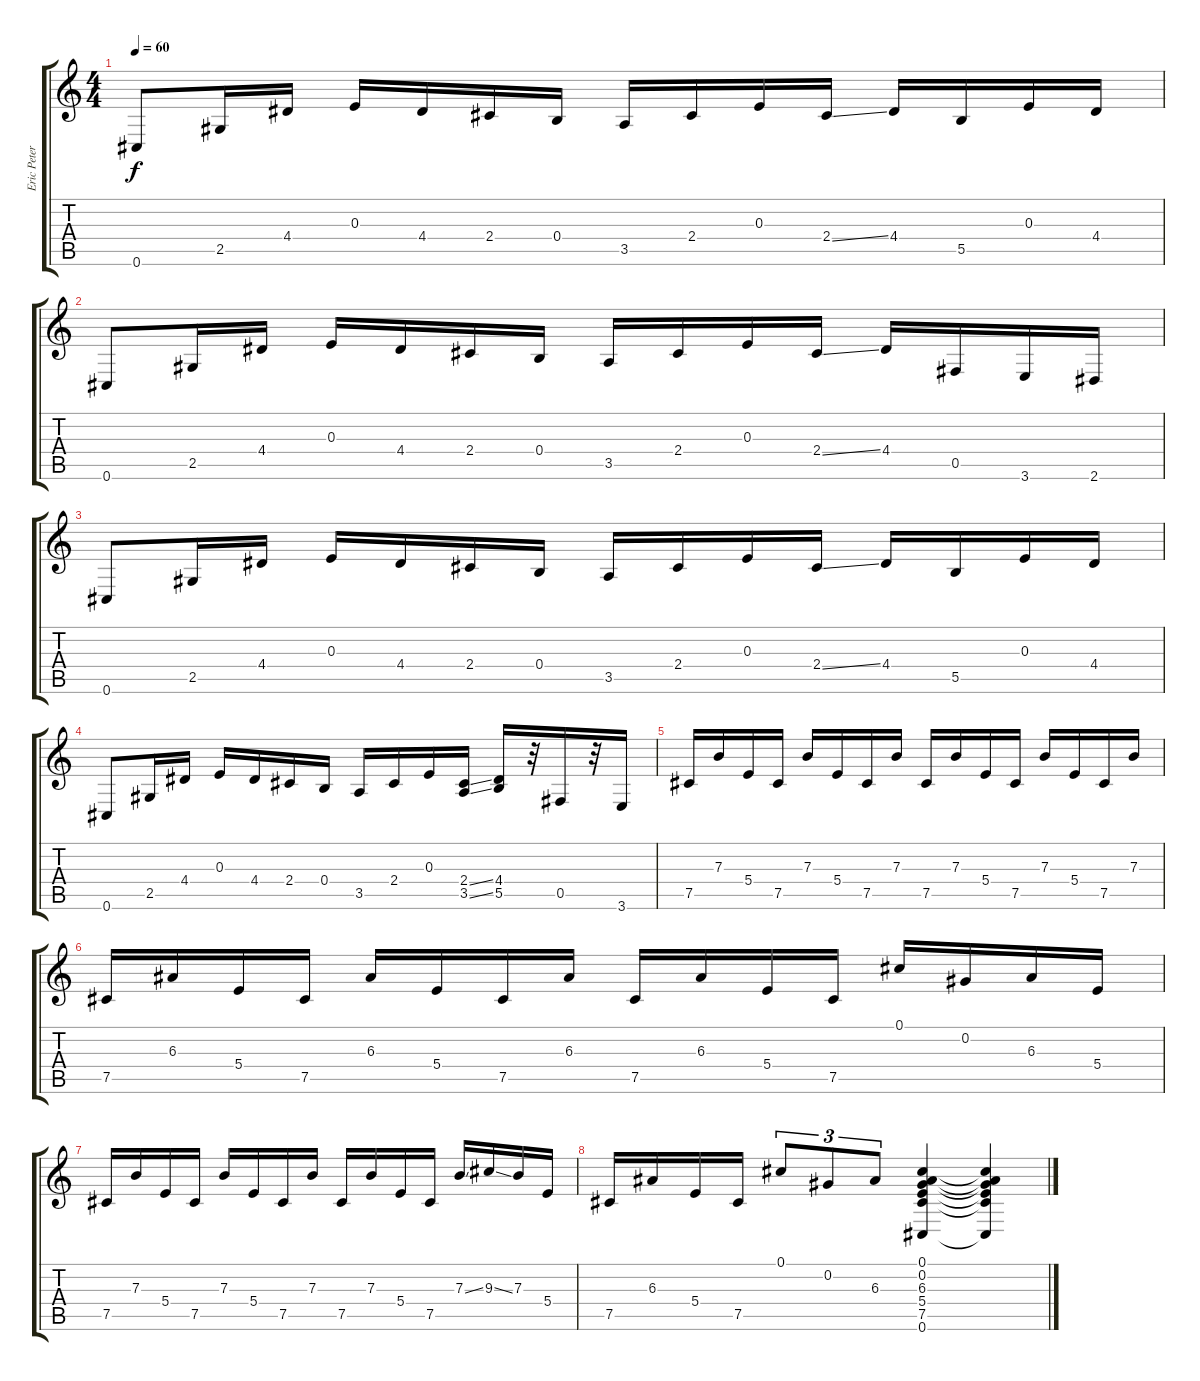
\track ("Eric Peterson" "Eric Peter") {instrument electricguitarjazz}
\staff {score tabs}
\tuning (Db4 Ab3 E3 B2 Gb2 Db2) {hide}
\ts (4 4)
\tempo 60
\clef g2
\ks c
0.6.8{dy f} 2.5.16 4.4.16 0.3.16 4.4.16 2.4.16 0.4.16 3.5.16 2.4.16 0.3.16 2.4{ss}.16 4.4.16 5.5.16 0.3.16 4.4.16 |
0.6.8 2.5.16 4.4.16 0.3.16 4.4.16 2.4.16 0.4.16 3.5.16 2.4.16 0.3.16 2.4{ss}.16 4.4.16 0.5.16 3.6.16 2.6.16 |
0.6.8 2.5.16 4.4.16 0.3.16 4.4.16 2.4.16 0.4.16 3.5.16 2.4.16 0.3.16 2.4{ss}.16 4.4.16 5.5.16 0.3.16 4.4.16 |
0.6.8 2.5.16 4.4.16 0.3.16 4.4.16 2.4.16 0.4.16 3.5.16 2.4.16 0.3.16 (2.4{ss} 3.5{ss}).16 (4.4 5.5).16 r.32 0.5.16 r.32 3.6.16 |
7.5.16 7.3.16 5.4.16 7.5.16 7.3.16 5.4.16 7.5.16 7.3.16 7.5.16 7.3.16 5.4.16 7.5.16 7.3.16 5.4.16 7.5.16 7.3.16 |
7.5.16 6.3.16 5.4.16 7.5.16 6.3.16 5.4.16 7.5.16 6.3.16 7.5.16 6.3.16 5.4.16 7.5.16 0.1.16 0.2.16 6.3.16 5.4.16 |
7.5.16 7.3.16 5.4.16 7.5.16 7.3.16 5.4.16 7.5.16 7.3.16 7.5.16 7.3.16 5.4.16 7.5.16 7.3{ss}.16 9.3{ss}.16 7.3.16 5.4.16 |
7.5.16 6.3.16 5.4.16 7.5.16 0.1.8{tu (3 2)} 0.2.8{tu (3 2)} 6.3.8{tu (3 2)} (0.1 0.2 6.3 5.4 7.5 0.6).4 (0.1{t} 0.2{t} 6.3{t} 5.4{t} 7.5{t} 0.6{t}).4
